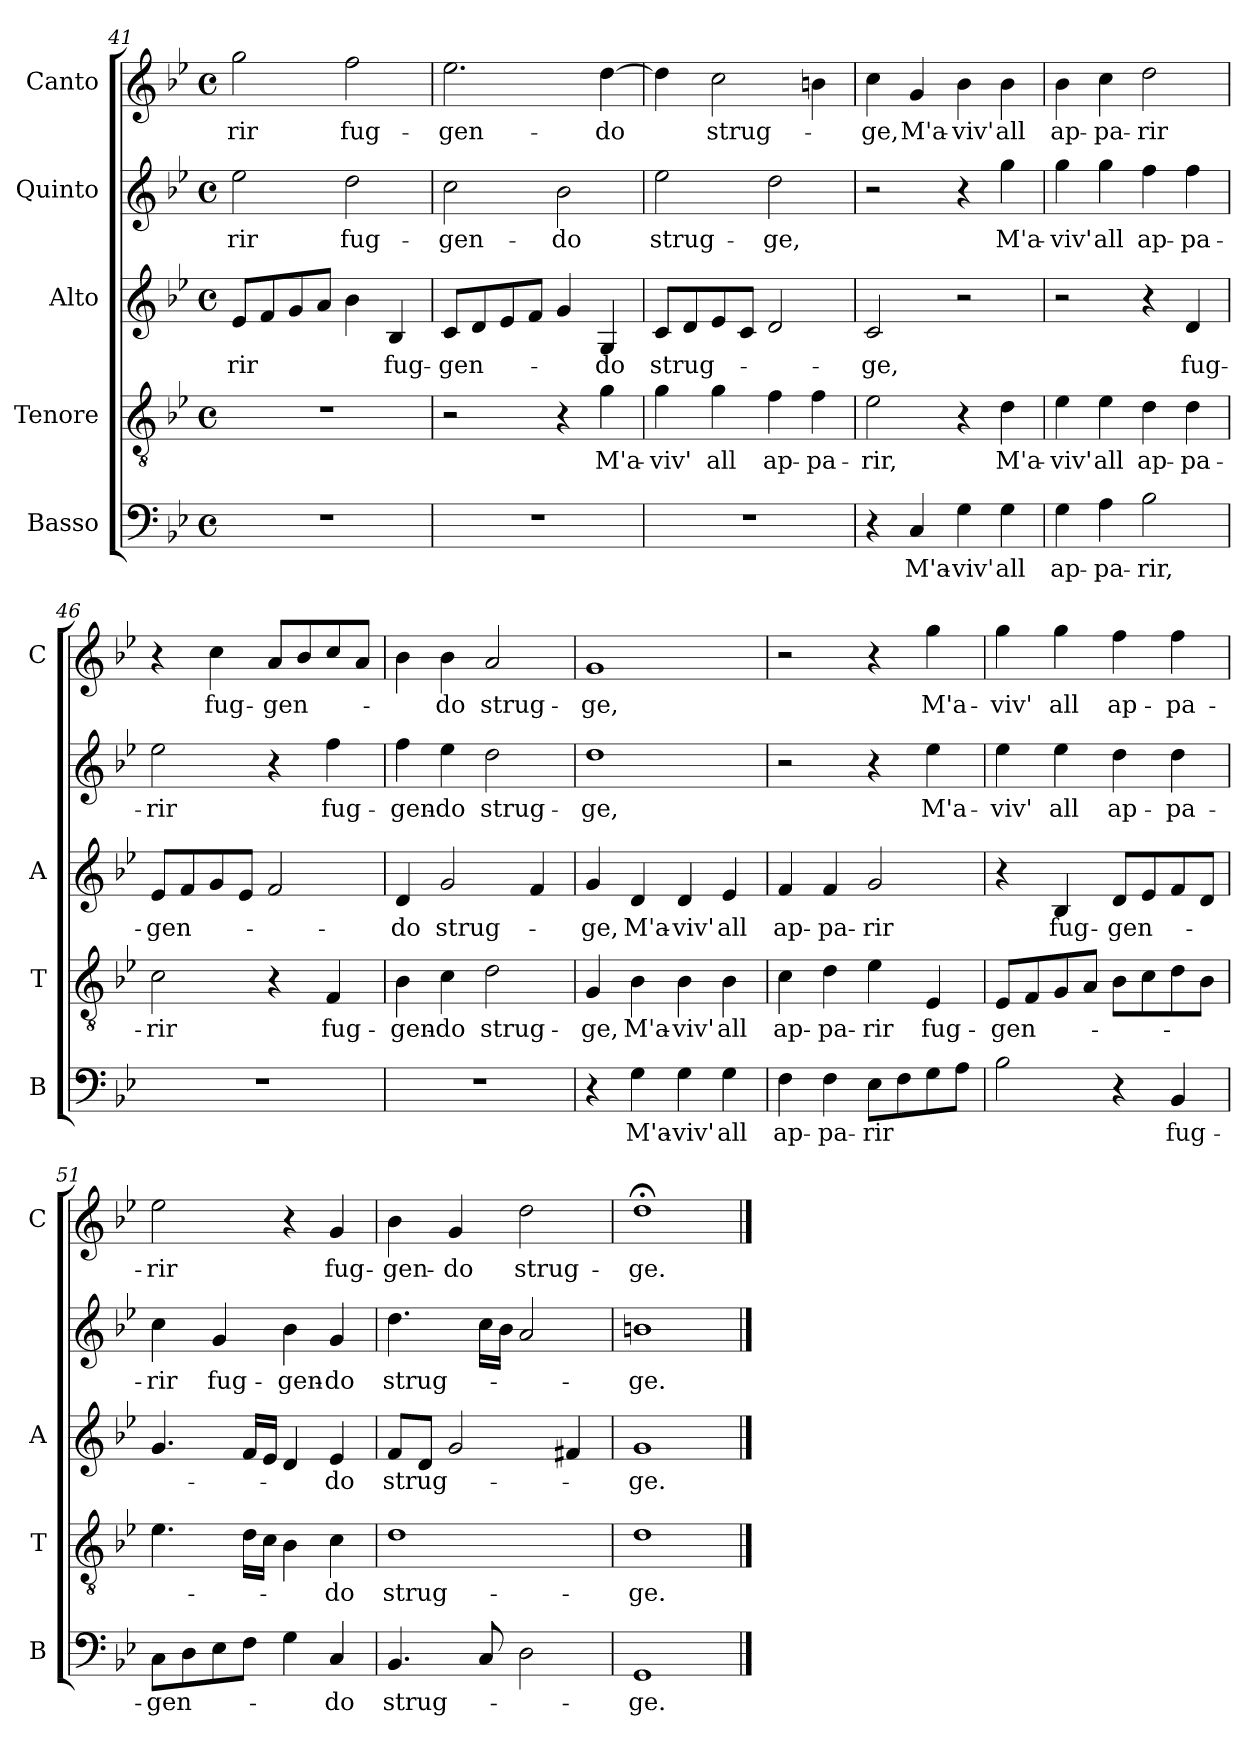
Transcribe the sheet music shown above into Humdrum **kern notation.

**kern	**text	**kern	**text	**kern	**text	**kern	**text	**kern	**text
*part5	*part5	*part4	*part4	*part3	*part3	*part2	*part2	*part1	*part1
*staff5	*staff5	*staff4	*staff4	*staff3	*staff3	*staff2	*staff2	*staff1	*staff1
*I"Basso	*	*I"Tenore	*	*I"Alto	*	*I"Quinto	*	*I"Canto	*
*I'B	*	*I'T	*	*I'A	*	*	*	*I'C	*
*clefF4	*	*clefGv2	*	*clefG2	*	*clefG2	*	*clefG2	*
*k[b-e-]	*	*k[b-e-]	*	*k[b-e-]	*	*k[b-e-]	*	*k[b-e-]	*
*B-:	*	*B-:	*	*B-:	*	*B-:	*	*B-:	*
*M4/4	*	*M4/4	*	*M4/4	*	*M4/4	*	*M4/4	*
*met(c)	*	*met(c)	*	*met(c)	*	*met(c)	*	*met(c)	*
=41	=41	=41	=41	=41	=41	=41	=41	=41	=41
!	!	!	!	!	!LO:LY:b	!	!LO:LY:b	!	!LO:LY:b
1r	.	1r	.	8e-/L	-rir	2ee-\	-rir	2gg\	-rir
.	.	.	.	8f/	.	.	.	.	.
.	.	.	.	8g/	.	.	.	.	.
.	.	.	.	8a/J	.	.	.	.	.
!	!	!	!	!	!	!	!LO:LY:b	!	!LO:LY:b
.	.	.	.	4b-\	.	2dd\	fug-	2ff\	fug-
!	!	!	!	!	!LO:LY:b	!	!	!	!
.	.	.	.	4B-/	fug-	.	.	.	.
!!LO:LB:g=z
=42	=42	=42	=42	=42	=42	=42	=42	=42	=42
!	!	!	!	!	!LO:LY:b	!	!LO:LY:b	!	!LO:LY:b
1r	.	2r	.	8c/L	-gen-	2cc\	-gen-	2.ee-\	-gen-
.	.	.	.	8d/	.	.	.	.	.
.	.	.	.	8e-/	.	.	.	.	.
.	.	.	.	8f/J	.	.	.	.	.
!	!	!	!	!	!	!	!LO:LY:b	!	!
.	.	4r	.	4g/	.	2b-\	-do	.	.
!	!	!	!LO:LY:b	!	!LO:LY:b	!	!	!	!LO:LY:b
.	.	4g\	M'a-	4G/	-do	.	.	[4dd\	-do
=43	=43	=43	=43	=43	=43	=43	=43	=43	=43
!	!	!	!LO:LY:b	!	!LO:LY:b	!	!LO:LY:b	!	!
1r	.	4g\	-viv'	8c/L	strug-	2ee-\	strug-	4dd\]	.
.	.	.	.	8d/	.	.	.	.	.
!	!	!	!LO:LY:b	!	!	!	!	!	!LO:LY:b
.	.	4g\	all	8e-/	.	.	.	2cc\	strug-
.	.	.	.	8c/J	.	.	.	.	.
!	!	!	!LO:LY:b	!	!	!	!LO:LY:b	!	!
.	.	4f\	ap-	2d/	.	2dd\	-ge,	.	.
!	!	!	!LO:LY:b	!	!	!	!	!	!
.	.	4f\	-pa-	.	.	.	.	4bn\	.
=44	=44	=44	=44	=44	=44	=44	=44	=44	=44
!	!	!	!LO:LY:b	!	!LO:LY:b	!	!	!	!LO:LY:b
4r	.	2e-\	-rir,	2c/	-ge,	2r	.	4cc\	-ge,
!	!LO:LY:b	!	!	!	!	!	!	!	!LO:LY:b
4C/	M'a-	.	.	.	.	.	.	4g/	M'a-
!	!LO:LY:b	!	!	!	!	!	!	!	!LO:LY:b
4G\	-viv'	4r	.	2r	.	4r	.	4b-\	-viv'
!	!LO:LY:b	!	!LO:LY:b	!	!	!	!LO:LY:b	!	!LO:LY:b
4G\	all	4d\	M'a-	.	.	4gg\	M'a-	4b-\	all
=45	=45	=45	=45	=45	=45	=45	=45	=45	=45
!	!LO:LY:b	!	!LO:LY:b	!	!	!	!LO:LY:b	!	!LO:LY:b
4G\	ap-	4e-\	-viv'	2r	.	4gg\	-viv'	4b-\	ap-
!	!LO:LY:b	!	!LO:LY:b	!	!	!	!LO:LY:b	!	!LO:LY:b
4A\	-pa-	4e-\	all	.	.	4gg\	all	4cc\	-pa-
!	!LO:LY:b	!	!LO:LY:b	!	!	!	!LO:LY:b	!	!LO:LY:b
2B-\	-rir,	4d\	ap-	4r	.	4ff\	ap-	2dd\	-rir
!	!	!	!LO:LY:b	!	!LO:LY:b	!	!LO:LY:b	!	!
.	.	4d\	-pa-	4d/	fug-	4ff\	-pa-	.	.
=46	=46	=46	=46	=46	=46	=46	=46	=46	=46
!	!	!	!LO:LY:b	!	!LO:LY:b	!	!LO:LY:b	!	!
1r	.	2c\	-rir	8e-/L	-gen-	2ee-\	-rir	4r	.
.	.	.	.	8f/	.	.	.	.	.
!	!	!	!	!	!	!	!	!	!LO:LY:b
.	.	.	.	8g/	.	.	.	4cc\	fug-
.	.	.	.	8e-/J	.	.	.	.	.
!	!	!	!	!	!	!	!	!	!LO:LY:b
.	.	4r	.	2f/	.	4r	.	8a/L	-gen-
.	.	.	.	.	.	.	.	8b-/	.
!	!	!	!LO:LY:b	!	!	!	!LO:LY:b	!	!
.	.	4F/	fug-	.	.	4ff\	fug-	8cc/	.
.	.	.	.	.	.	.	.	8a/J	.
=47	=47	=47	=47	=47	=47	=47	=47	=47	=47
!	!	!	!LO:LY:b	!	!LO:LY:b	!	!LO:LY:b	!	!
1r	.	4B-\	-gen-	4d/	-do	4ff\	-gen-	4b-\	.
!	!	!	!LO:LY:b	!	!LO:LY:b	!	!LO:LY:b	!	!LO:LY:b
.	.	4c\	-do	2g/	strug-	4ee-\	-do	4b-\	-do
!	!	!	!LO:LY:b	!	!	!	!LO:LY:b	!	!LO:LY:b
.	.	2d\	strug-	.	.	2dd\	strug-	2a/	strug-
.	.	.	.	4f/	.	.	.	.	.
!!LO:LB:g=z
=48	=48	=48	=48	=48	=48	=48	=48	=48	=48
!	!	!	!LO:LY:b	!	!LO:LY:b	!	!LO:LY:b	!	!LO:LY:b
4r	.	4G/	-ge,	4g/	-ge,	1dd	-ge,	1g	-ge,
!	!LO:LY:b	!	!LO:LY:b	!	!LO:LY:b	!	!	!	!
4G\	M'a-	4B-\	M'a-	4d/	M'a-	.	.	.	.
!	!LO:LY:b	!	!LO:LY:b	!	!LO:LY:b	!	!	!	!
4G\	-viv'	4B-\	-viv'	4d/	-viv'	.	.	.	.
!	!LO:LY:b	!	!LO:LY:b	!	!LO:LY:b	!	!	!	!
4G\	all	4B-\	all	4e-/	all	.	.	.	.
=49	=49	=49	=49	=49	=49	=49	=49	=49	=49
!	!LO:LY:b	!	!LO:LY:b	!	!LO:LY:b	!	!	!	!
4F\	ap-	4c\	ap-	4f/	ap-	2r	.	2r	.
!	!LO:LY:b	!	!LO:LY:b	!	!LO:LY:b	!	!	!	!
4F\	-pa-	4d\	-pa-	4f/	-pa-	.	.	.	.
!	!LO:LY:b	!	!LO:LY:b	!	!LO:LY:b	!	!	!	!
8E-\L	-rir	4e-\	-rir	2g/	-rir	4r	.	4r	.
8F\	.	.	.	.	.	.	.	.	.
!	!	!	!LO:LY:b	!	!	!	!LO:LY:b	!	!LO:LY:b
8G\	.	4E-/	fug-	.	.	4ee-\	M'a-	4gg\	M'a-
8A\J	.	.	.	.	.	.	.	.	.
=50	=50	=50	=50	=50	=50	=50	=50	=50	=50
!	!	!	!LO:LY:b	!	!	!	!LO:LY:b	!	!LO:LY:b
2B-\	.	8E-/L	-gen-	4r	.	4ee-\	-viv'	4gg\	-viv'
.	.	8F/	.	.	.	.	.	.	.
!	!	!	!	!	!LO:LY:b	!	!LO:LY:b	!	!LO:LY:b
.	.	8G/	.	4B-/	fug-	4ee-\	all	4gg\	all
.	.	8A/J	.	.	.	.	.	.	.
!	!	!	!	!	!LO:LY:b	!	!LO:LY:b	!	!LO:LY:b
4r	.	8B-\L	.	8d/L	-gen-	4dd\	ap-	4ff\	ap-
.	.	8c\	.	8e-/	.	.	.	.	.
!	!LO:LY:b	!	!	!	!	!	!LO:LY:b	!	!LO:LY:b
4BB-/	fug-	8d\	.	8f/	.	4dd\	-pa-	4ff\	-pa-
.	.	8B-\J	.	8d/J	.	.	.	.	.
=51	=51	=51	=51	=51	=51	=51	=51	=51	=51
!	!LO:LY:b	!	!	!	!	!	!LO:LY:b	!	!LO:LY:b
8C\L	-gen-	4.e-\	.	4.g/	.	4cc\	-rir	2ee-\	-rir
8D\	.	.	.	.	.	.	.	.	.
!	!	!	!	!	!	!	!LO:LY:b	!	!
8E-\	.	.	.	.	.	4g/	fug-	.	.
8F\J	.	16d\LL	.	16f/LL	.	.	.	.	.
.	.	16c\JJ	.	16e-/JJ	.	.	.	.	.
!	!	!	!	!	!	!	!LO:LY:b	!	!
4G\	.	4B-\	.	4d/	.	4b-\	-gen-	4r	.
!	!LO:LY:b	!	!LO:LY:b	!	!LO:LY:b	!	!LO:LY:b	!	!LO:LY:b
4C/	-do	4c\	-do	4e-/	-do	4g/	-do	4g/	fug-
=52	=52	=52	=52	=52	=52	=52	=52	=52	=52
!	!LO:LY:b	!	!LO:LY:b	!	!LO:LY:b	!	!LO:LY:b	!	!LO:LY:b
4.BB-/	strug-	1d	strug-	8f/L	strug-	4.dd\	strug-	4b-\	-gen-
.	.	.	.	8d/J	.	.	.	.	.
!	!	!	!	!	!	!	!	!	!LO:LY:b
.	.	.	.	2g/	.	.	.	4g/	-do
8C/	.	.	.	.	.	16cc\LL	.	.	.
.	.	.	.	.	.	16b-\JJ	.	.	.
!	!	!	!	!	!	!	!	!	!LO:LY:b
2D\	.	.	.	.	.	2a/	.	2dd\	strug-
.	.	.	.	4f#X/	.	.	.	.	.
=53	=53	=53	=53	=53	=53	=53	=53	=53	=53
!	!LO:LY:b	!	!LO:LY:b	!	!LO:LY:b	!	!LO:LY:b	!	!LO:LY:b
1GG	-ge.	1d	-ge.	1g	-ge.	1bn	-ge.	1dd;<	-ge.
==	==	==	==	==	==	==	==	==	==
*-	*-	*-	*-	*-	*-	*-	*-	*-	*-
